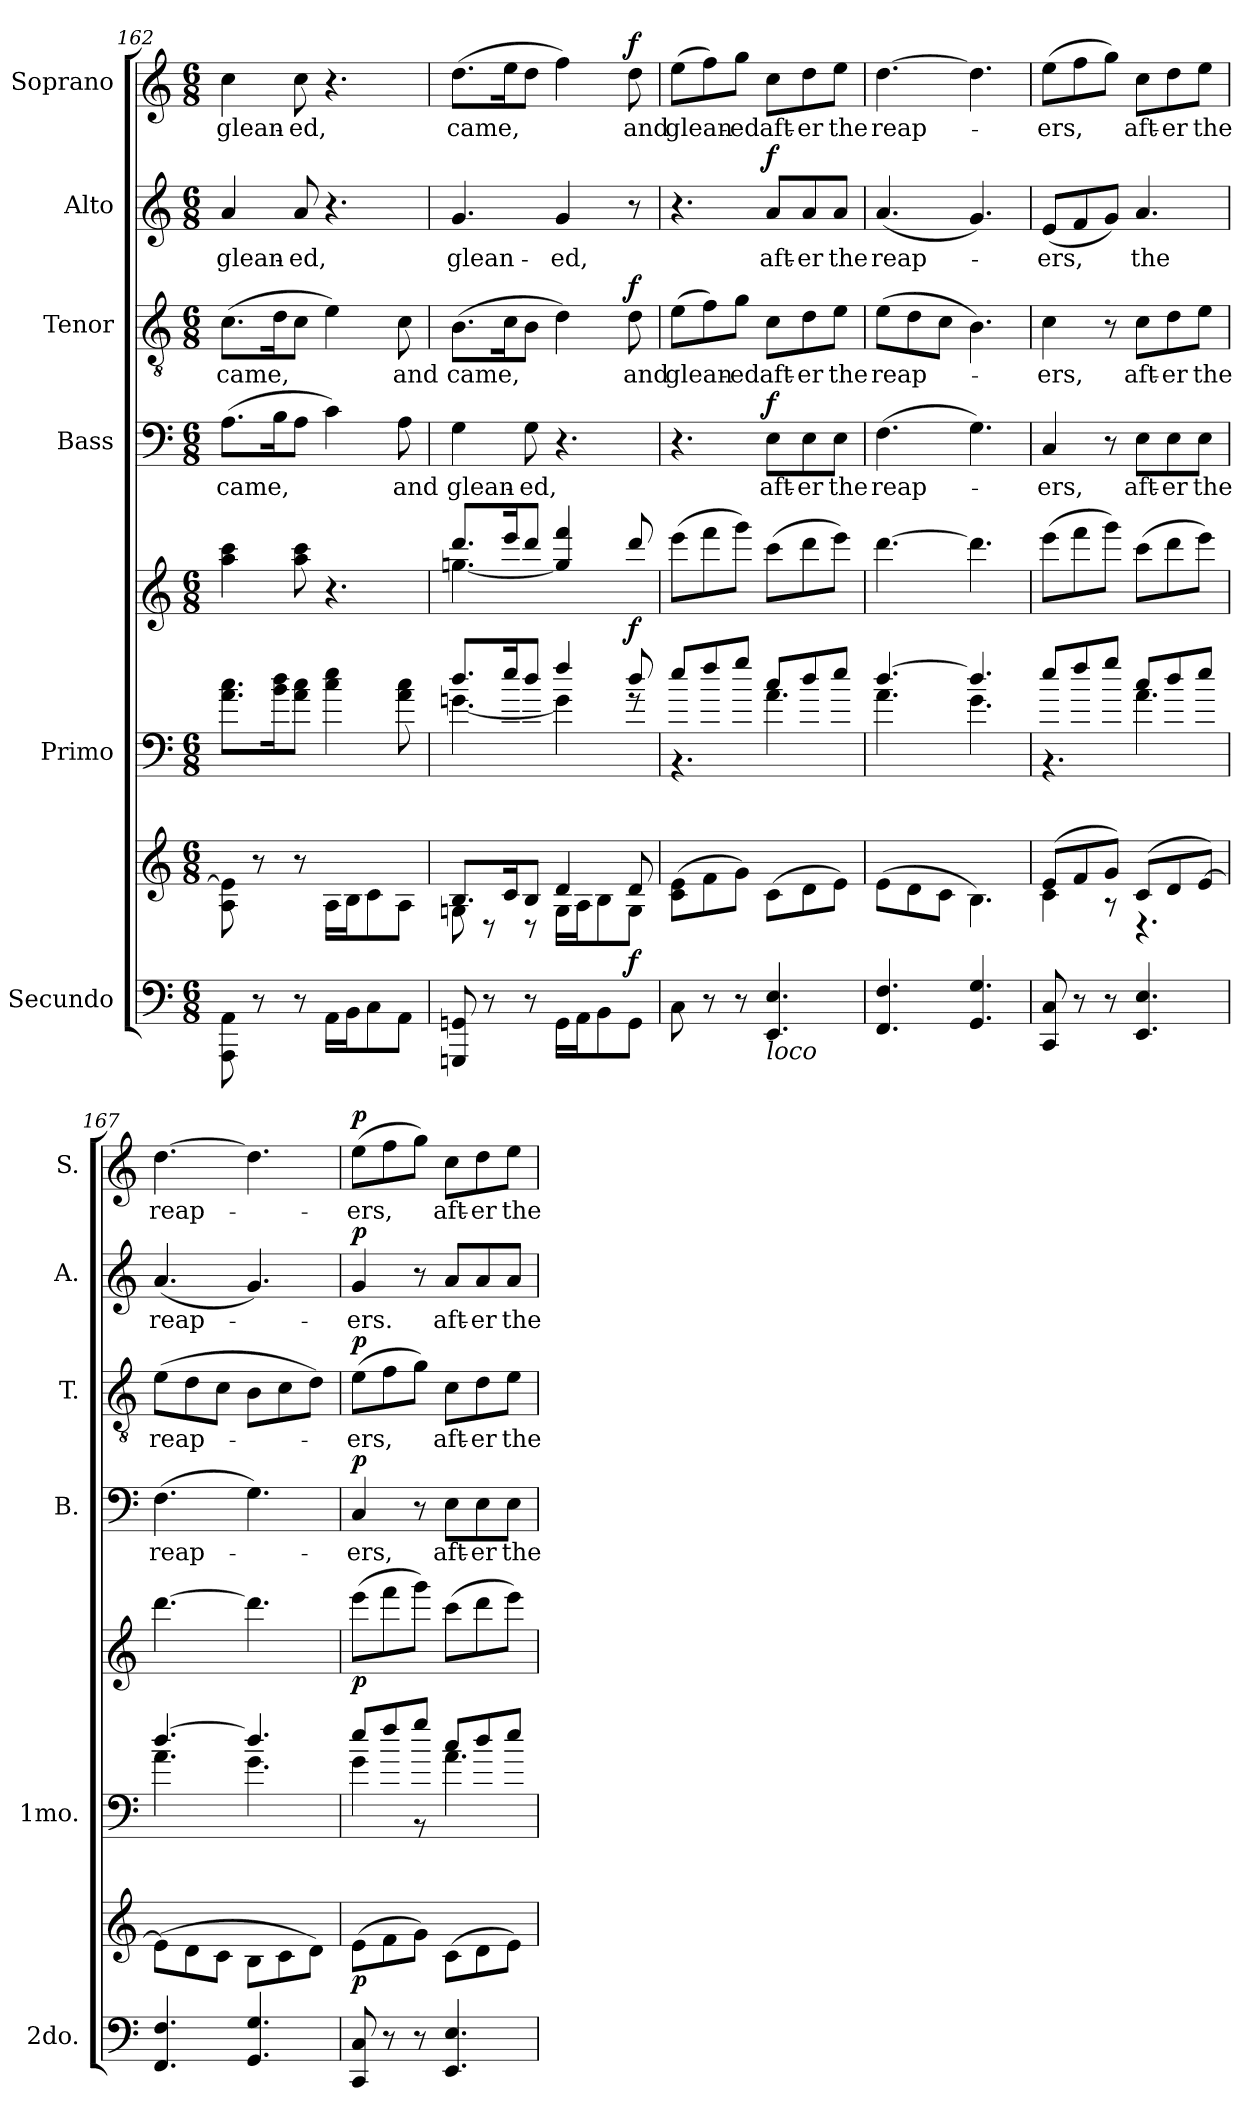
**kern	**kern	**dynam	**kern	**kern	**dynam	**kern	**text	**dynam	**kern	**text	**dynam	**kern	**text	**dynam	**kern	**text	**dynam
*part6	*part6	*part6	*part5	*part5	*part5	*part4	*part4	*part4	*part3	*part3	*part3	*part2	*part2	*part2	*part1	*part1	*part1
*staff8	*staff7	*staff7/8	*staff6	*staff5	*staff5/6	*staff4	*staff4	*staff4	*staff3	*staff3	*staff3	*staff2	*staff2	*staff2	*staff1	*staff1	*staff1
*I"Secundo	*	*	*I"Primo	*	*	*I"Bass	*	*	*I"Tenor	*	*	*I"Alto	*	*	*I"Soprano	*	*
*I'2do.	*	*	*I'1mo.	*	*	*I'B.	*	*	*I'T.	*	*	*I'A.	*	*	*I'S.	*	*
*clefF4	*clefG2	*	*clefF4	*clefG2	*	*clefF4	*	*	*clefGv2	*	*	*clefG2	*	*	*clefG2	*	*
*k[]	*k[]	*	*k[]	*k[]	*	*k[]	*	*	*k[]	*	*	*k[]	*	*	*k[]	*	*
*M6/8	*M6/8	*	*M6/8	*M6/8	*	*M6/8	*	*	*M6/8	*	*	*M6/8	*	*	*M6/8	*	*
=162	=162	=162	=162	=162	=162	=162	=162	=162	=162	=162	=162	=162	=162	=162	=162	=162	=162
!	!	!	!	!	!	!	!LO:LY:b	!	!	!LO:LY:b	!	!	!LO:LY:b	!	!	!LO:LY:b	!
8AAA\ 8AA\	8A\ 8e\]	.	8.a\ 8.cc\L	4aa\ 4ccc\	.	(>8.A\L	came,	.	(>8.c\L	came,	.	4a/	glean-	.	4cc\	glean-	.
8r	8r	.	.	.	.	.	.	.	.	.	.	.	.	.	.	.	.
.	.	.	16b\ 16dd\K	.	.	16B\K	.	.	16d\K	.	.	.	.	.	.	.	.
!	!	!	!	!	!	!	!	!	!	!	!	!	!LO:LY:b	!	!	!LO:LY:b	!
8r	8r	.	8a\ 8cc\J	8aa\ 8ccc\	.	8A\J	.	.	8c\J	.	.	8a/	-ed,	.	8cc\	-ed,	.
16AA\LL	16A\LL	.	4cc\ 4ee\	4.r	.	4c\)	.	.	4e\)	.	.	4.r	.	.	4.r	.	.
16BB\J	16B\J	.	.	.	.	.	.	.	.	.	.	.	.	.	.	.	.
8C\	8c\	.	.	.	.	.	.	.	.	.	.	.	.	.	.	.	.
!	!	!	!	!	!	!	!LO:LY:b	!	!	!LO:LY:b	!	!	!	!	!	!	!
8AA\J	8A\J	.	8a\ 8cc\	.	.	8A\	and	.	8c\	and	.	.	.	.	.	.	.
=163	=163	=163	=163	=163	=163	=163	=163	=163	=163	=163	=163	=163	=163	=163	=163	=163	=163
*	*^	*	*^	*^	*	*	*	*	*	*	*	*	*	*	*	*	*
!	!	!	!	!	!	!	!	!	!	!LO:LY:b	!	!	!LO:LY:b	!	!	!LO:LY:b	!	!	!LO:LY:b	!
8GGGn/ 8GGn/	8.B/L	8Gn\	.	8.dd/L	[4.gn\	8.ddd/L	[4.ggn\	.	4G\	glean-	.	(>8.B\L	came,	.	4.g/	glean-	.	(>8.dd\L	came,	.
8r	.	8r	.	.	.	.	.	.	.	.	.	.	.	.	.	.	.	.	.	.
.	16c/K	.	.	16ee/K	.	16eee/K	.	.	.	.	.	16c\K	.	.	.	.	.	16ee\K	.	.
!	!	!	!	!	!	!	!	!	!	!LO:LY:b	!	!	!	!	!	!	!	!	!	!
8r	8B/J	8r	.	8dd/J	.	8ddd/J	.	.	8G\	-ed,	.	8B\J	.	.	.	.	.	8dd\J	.	.
!	!	!	!	!	!	!	!	!	!	!	!	!	!	!	!	!LO:LY:b	!	!	!	!
16GG\LL	4d/	16G\LL	.	4ff/	4g\]	4gg/] 4fff/	4.ryy	.	4.r	.	.	4d\)	.	.	4g/	-ed,	.	4ff\)	.	.
16AA\J	.	16A\J	.	.	.	.	.	.	.	.	.	.	.	.	.	.	.	.	.	.
8BB\	.	8B\	.	.	.	.	.	.	.	.	.	.	.	.	.	.	.	.	.	.
!	!	!	!LO:DY:b	!	!	!	!	!LO:DY:b	!	!	!	!	!LO:LY:b	!LO:DY:a	!	!	!	!	!LO:LY:b	!LO:DY:a
8GG\J	8d/	8G\J	f	8dd/	8rg	8ddd/	.	f	.	.	.	8d\	and	f	8r	.	.	8dd\	and	f
*	*	*	*	*	*	*v	*v	*	*	*	*	*	*	*	*	*	*	*	*	*
=164	=164	=164	=164	=164	=164	=164	=164	=164	=164	=164	=164	=164	=164	=164	=164	=164	=164	=164	=164
!	!	!	!	!	!	!	!	!	!	!	!	!LO:LY:b	!	!	!	!	!	!LO:LY:b	!
*	*v	*v	*	*	*	*	*	*	*	*	*	*	*	*	*	*	*	*	*
8C\	(>8c\ 8e\L	.	8ee/L	4.r	(>8eee\L	.	4.r	.	.	(>8e\L	glean-	.	4.r	.	.	(>8ee\L	glean-	.
8r	8f\	.	8ff/	.	8fff\	.	.	.	.	8f\)	.	.	.	.	.	8ff\)	.	.
!	!	!	!	!	!	!	!	!	!	!	!LO:LY:b	!	!	!	!	!	!LO:LY:b	!
8r	8g\J)	.	8gg/J	.	8ggg\J)	.	.	.	.	8g\J	-ed	.	.	.	.	8gg\J	-ed	.
!LO:TX:b:i:t=loco	!	!	!	!	!	!	!	!	!	!	!	!	!	!	!	!	!	!
!	!	!	!	!	!	!	!	!LO:LY:b	!LO:DY:a	!	!LO:LY:b	!	!	!LO:LY:b	!LO:DY:a	!	!LO:LY:b	!
4.EE/ 4.E/	(>8c\L	.	8cc/L	4.a\	(>8ccc\L	.	8E\L	aft-	f	8c\L	aft-	.	8a/L	aft-	f	8cc\L	aft-	.
!	!	!	!	!	!	!	!	!LO:LY:b	!	!	!LO:LY:b	!	!	!LO:LY:b	!	!	!LO:LY:b	!
.	8d\	.	8dd/	.	8ddd\	.	8E\	-er	.	8d\	-er	.	8a/	-er	.	8dd\	-er	.
!	!	!	!	!	!	!	!	!LO:LY:b	!	!	!LO:LY:b	!	!	!LO:LY:b	!	!	!LO:LY:b	!
.	8e\J)	.	8ee/J	.	8eee\J)	.	8E\J	the	.	8e\J	the	.	8a/J	the	.	8ee\J	the	.
=165	=165	=165	=165	=165	=165	=165	=165	=165	=165	=165	=165	=165	=165	=165	=165	=165	=165	=165
!	!	!	!	!	!	!	!	!LO:LY:b	!	!	!LO:LY:b	!	!	!LO:LY:b	!	!	!LO:LY:b	!
4.FF/ 4.F/	(<8e\L	.	[4.dd/	4.a\	[4.ddd\	.	(>4.F\	reap-	.	(>8e\L	reap-	.	(<4.a/	reap-	.	[4.dd\	reap-	.
.	8d\	.	.	.	.	.	.	.	.	8d\	.	.	.	.	.	.	.	.
.	8c\J	.	.	.	.	.	.	.	.	8c\J	.	.	.	.	.	.	.	.
4.GG/ 4.G/	4.B\)	.	4.dd/]	4.g\	4.ddd\]	.	4.G\)	.	.	4.B\)	.	.	4.g/)	.	.	4.dd\]	.	.
!!LO:LB:g=z
=166	=166	=166	=166	=166	=166	=166	=166	=166	=166	=166	=166	=166	=166	=166	=166	=166	=166	=166
*	*^	*	*	*	*	*	*	*	*	*	*	*	*	*	*	*	*	*
!	!	!	!	!	!	!	!	!	!LO:LY:b	!	!	!LO:LY:b	!	!	!LO:LY:b	!	!	!LO:LY:b	!
8CC/ 8C/	(<8e/L	4c\	.	8ee/L	4.r	(>8eee\L	.	4C/	-ers,	.	4c\	-ers,	.	(<8e/L	-ers,	.	(>8ee\L	-ers,	.
8r	8f/	.	.	8ff/	.	8fff\	.	.	.	.	.	.	.	8f/	.	.	8ff\	.	.
8r	8g/J)	8r	.	8gg/J	.	8ggg\J)	.	8r	.	.	8r	.	.	8g/J)	.	.	8gg\J)	.	.
!	!	!	!	!	!	!	!	!	!LO:LY:b	!	!	!LO:LY:b	!	!	!LO:LY:b	!	!	!LO:LY:b	!
4.EE/ 4.E/	(<8c/L	4.r	.	8cc/L	4.a\	(>8ccc\L	.	8E\L	aft-	.	8c\L	aft-	.	4.a/	the	.	8cc\L	aft-	.
!	!	!	!	!	!	!	!	!	!LO:LY:b	!	!	!LO:LY:b	!	!	!	!	!	!LO:LY:b	!
.	8d/	.	.	8dd/	.	8ddd\	.	8E\	-er	.	8d\	-er	.	.	.	.	8dd\	-er	.
!	!	!	!	!	!	!	!	!	!LO:LY:b	!	!	!LO:LY:b	!	!	!	!	!	!LO:LY:b	!
.	[8e/J)	.	.	8ee/J	.	8eee\J)	.	8E\J	the	.	8e\J	the	.	.	.	.	8ee\J	the	.
*	*v	*v	*	*	*	*	*	*	*	*	*	*	*	*	*	*	*	*	*
=167	=167	=167	=167	=167	=167	=167	=167	=167	=167	=167	=167	=167	=167	=167	=167	=167	=167	=167
!	!	!	!	!	!	!	!	!LO:LY:b	!	!	!LO:LY:b	!	!	!LO:LY:b	!	!	!LO:LY:b	!
4.FF/ 4.F/	(>8e\L]	.	[4.dd/	4.a\	[4.ddd\	.	(>4.F\	reap-	.	(>8e\L	reap-	.	(<4.a/	reap-	.	[4.dd\	reap-	.
.	8d\	.	.	.	.	.	.	.	.	8d\	.	.	.	.	.	.	.	.
.	8c\J	.	.	.	.	.	.	.	.	8c\J	.	.	.	.	.	.	.	.
4.GG/ 4.G/	8B\L	.	4.dd/]	4.g\	4.ddd\]	.	4.G\)	.	.	8B\L	.	.	4.g/)	.	.	4.dd\]	.	.
.	8c\	.	.	.	.	.	.	.	.	8c\	.	.	.	.	.	.	.	.
.	8d\J)	.	.	.	.	.	.	.	.	8d\J)	.	.	.	.	.	.	.	.
=168	=168	=168	=168	=168	=168	=168	=168	=168	=168	=168	=168	=168	=168	=168	=168	=168	=168	=168
!	!	!LO:DY:b	!	!	!	!LO:DY:b	!	!LO:LY:b	!LO:DY:a	!	!LO:LY:b	!LO:DY:a	!	!LO:LY:b	!LO:DY:a	!	!LO:LY:b	!LO:DY:a
8CC/ 8C/	(>8e\L	p	8ee/L	4g\	(>8eee\L	p	4C/	-ers,	p	(>8e\L	-ers,	p	4g/	-ers.	p	(>8ee\L	-ers,	p
8r	8f\	.	8ff/	.	8fff\	.	.	.	.	8f\	.	.	.	.	.	8ff\	.	.
8r	8g\J)	.	8gg/J	8r	8ggg\J)	.	8r	.	.	8g\J)	.	.	8r	.	.	8gg\J)	.	.
!	!	!	!	!	!	!	!	!LO:LY:b	!	!	!LO:LY:b	!	!	!LO:LY:b	!	!	!LO:LY:b	!
4.EE/ 4.E/	(>8c\L	.	8cc/L	4.a\	(>8ccc\L	.	8E\L	aft-	.	8c\L	aft-	.	8a/L	aft-	.	8cc\L	aft-	.
!	!	!	!	!	!	!	!	!LO:LY:b	!	!	!LO:LY:b	!	!	!LO:LY:b	!	!	!LO:LY:b	!
.	8d\	.	8dd/	.	8ddd\	.	8E\	-er	.	8d\	-er	.	8a/	-er	.	8dd\	-er	.
!	!	!	!	!	!	!	!	!LO:LY:b	!	!	!LO:LY:b	!	!	!LO:LY:b	!	!	!LO:LY:b	!
.	8e\J)	.	8ee/J	.	8eee\J)	.	8E\J	the	.	8e\J	the	.	8a/J	the	.	8ee\J	the	.
*	*	*	*v	*v	*	*	*	*	*	*	*	*	*	*	*	*	*	*
=	=	=	=	=	=	=	=	=	=	=	=	=	=	=	=	=	=
*-	*-	*-	*-	*-	*-	*-	*-	*-	*-	*-	*-	*-	*-	*-	*-	*-	*-
